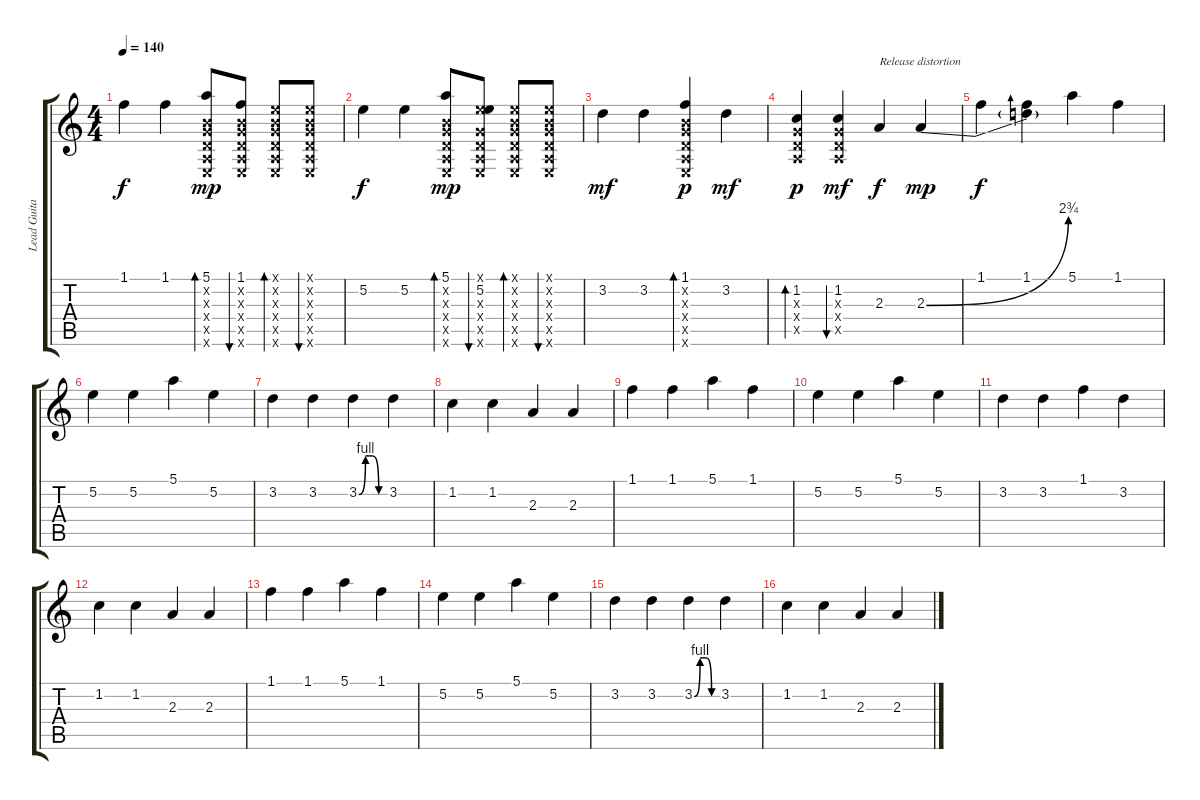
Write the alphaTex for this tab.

\track ("Lead Guitar (non acoustic)" "Lead Guita") {instrument acousticguitarnylon}
\staff {score tabs}
\tuning (E4 B3 G3 D3 A2 E2) {hide}
\ts (4 4)
\tempo 140
\clef g2
\ks c
1.1.4{dy f} 1.1.4 (5.1 0.2{x} 0.3{x} 0.4{x} 0.5{x} 0.6{x}).8{bd 30 dy mp} (1.1 0.2{x} 0.3{x} 0.4{x} 0.5{x} 0.6{x}).8{bu 30} (0.1{x} 0.2{x} 0.3{x} 0.4{x} 0.5{x} 0.6{x}).8{bd 30} (0.1{x} 0.2{x} 0.3{x} 0.4{x} 0.5{x} 0.6{x}).8{bu 30} |
5.2.4{dy f} 5.2.4 (5.1 0.2{x} 0.3{x} 0.4{x} 0.5{x} 0.6{x}).8{bd 30 dy mp} (0.1{x} 5.2 0.3{x} 0.4{x} 0.5{x} 0.6{x}).8{bu 30} (0.1{x} 0.2{x} 0.3{x} 0.4{x} 0.5{x} 0.6{x}).8{bd 30} (0.1{x} 0.2{x} 0.3{x} 0.4{x} 0.5{x} 0.6{x}).8{bu 30} |
3.2.4{dy mf} 3.2.4 (1.1 0.2{x} 0.3{x} 0.4{x} 0.5{x} 0.6{x}).4{bd 30 dy p} 3.2.4{dy mf} |
(1.2 0.3{x} 0.4{x} 0.5{x}).4{bd 30 dy p} (1.2 0.3{x} 0.4{x} 0.5{x}).4{bu 30 dy mf} 2.3.4{txt "Release distortion" dy f} 2.3{be (bend 0 0 60 11)}.4{dy mp} |
1.1.4{dy f instrument acousticguitarnylon} (1.1 2.3{t}).4 5.1.4 1.1.4 |
5.2.4 5.2.4 5.1.4 5.2.4 |
3.2.4 3.2.4 3.2{be (custom 0 0 15 4 30 4 45 0 60 0)}.4 3.2.4 |
1.2.4 1.2.4 2.3.4 2.3.4 |
1.1.4 1.1.4 5.1.4 1.1.4 |
5.2.4 5.2.4 5.1.4 5.2.4 |
3.2.4 3.2.4 1.1.4 3.2.4 |
1.2.4 1.2.4 2.3.4 2.3.4 |
1.1.4 1.1.4 5.1.4 1.1.4 |
5.2.4 5.2.4 5.1.4 5.2.4 |
3.2.4 3.2.4 3.2{be (custom 0 0 15 4 30 4 45 0 60 0)}.4 3.2.4 |
1.2.4 1.2.4 2.3.4 2.3.4
